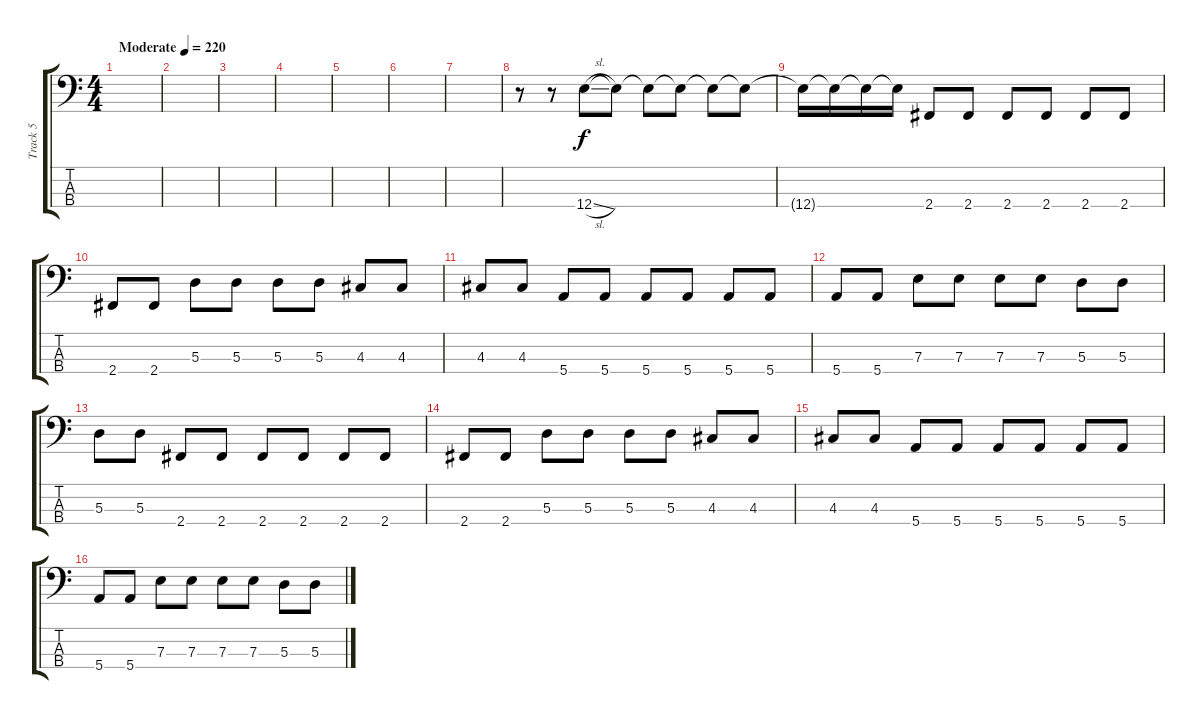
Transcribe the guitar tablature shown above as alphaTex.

\track ("Track 5" "Track 5") {instrument electricbasspick}
\staff {score tabs}
\tuning (G2 D2 A1 E1) {hide}
\ts (4 4)
\tempo (220 "Moderate")
\clef f4
\ks c
|
|
|
|
|
|
|
r.8 r.8 12.4{sl}.8 12.4{t}.8 12.4{t}.8 12.4{t}.8 12.4{t}.8 12.4{t}.8 |
12.4{t}.16 12.4{t}.16 12.4{t}.16 12.4{t}.16 2.4.8 2.4.8 2.4.8 2.4.8 2.4.8 2.4.8 |
2.4.8 2.4.8 5.3.8 5.3.8 5.3.8 5.3.8 4.3.8 4.3.8 |
4.3.8 4.3.8 5.4.8 5.4.8 5.4.8 5.4.8 5.4.8 5.4.8 |
5.4.8 5.4.8 7.3.8 7.3.8 7.3.8 7.3.8 5.3.8 5.3.8 |
5.3.8 5.3.8 2.4.8 2.4.8 2.4.8 2.4.8 2.4.8 2.4.8 |
2.4.8 2.4.8 5.3.8 5.3.8 5.3.8 5.3.8 4.3.8 4.3.8 |
4.3.8 4.3.8 5.4.8 5.4.8 5.4.8 5.4.8 5.4.8 5.4.8 |
5.4.8 5.4.8 7.3.8 7.3.8 7.3.8 7.3.8 5.3.8 5.3.8
